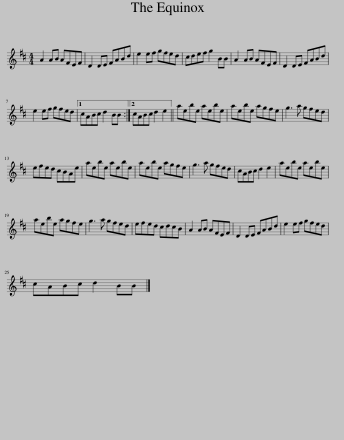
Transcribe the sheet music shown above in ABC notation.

X:1
L:1/8
M:4/4
I:linebreak $
K:D
V:1 treble
V:1
 A2 AB AFEF | D2 DE FABd | e2 ef gfed | cdef g2 BB | A2 AB AFEF | %5
 D2 DE FABd |$ e2 ef gfed |1 cABc d2 BB :|2 cABc d2 e2 || aebe aebe | %10
 aebe agfe | g3 a gfed |$ efed cBAe | aebe aebe | aebe agfe | %15
 g3 a gfed | cABc d2 e2 | aebe aebe |$ aebe agfe | g3 a gfed | %20
 efed cdcB | A2 AB AFEF | D2 DE FABd | e2 ef gfed |$ cABc d2 BB |] %25
